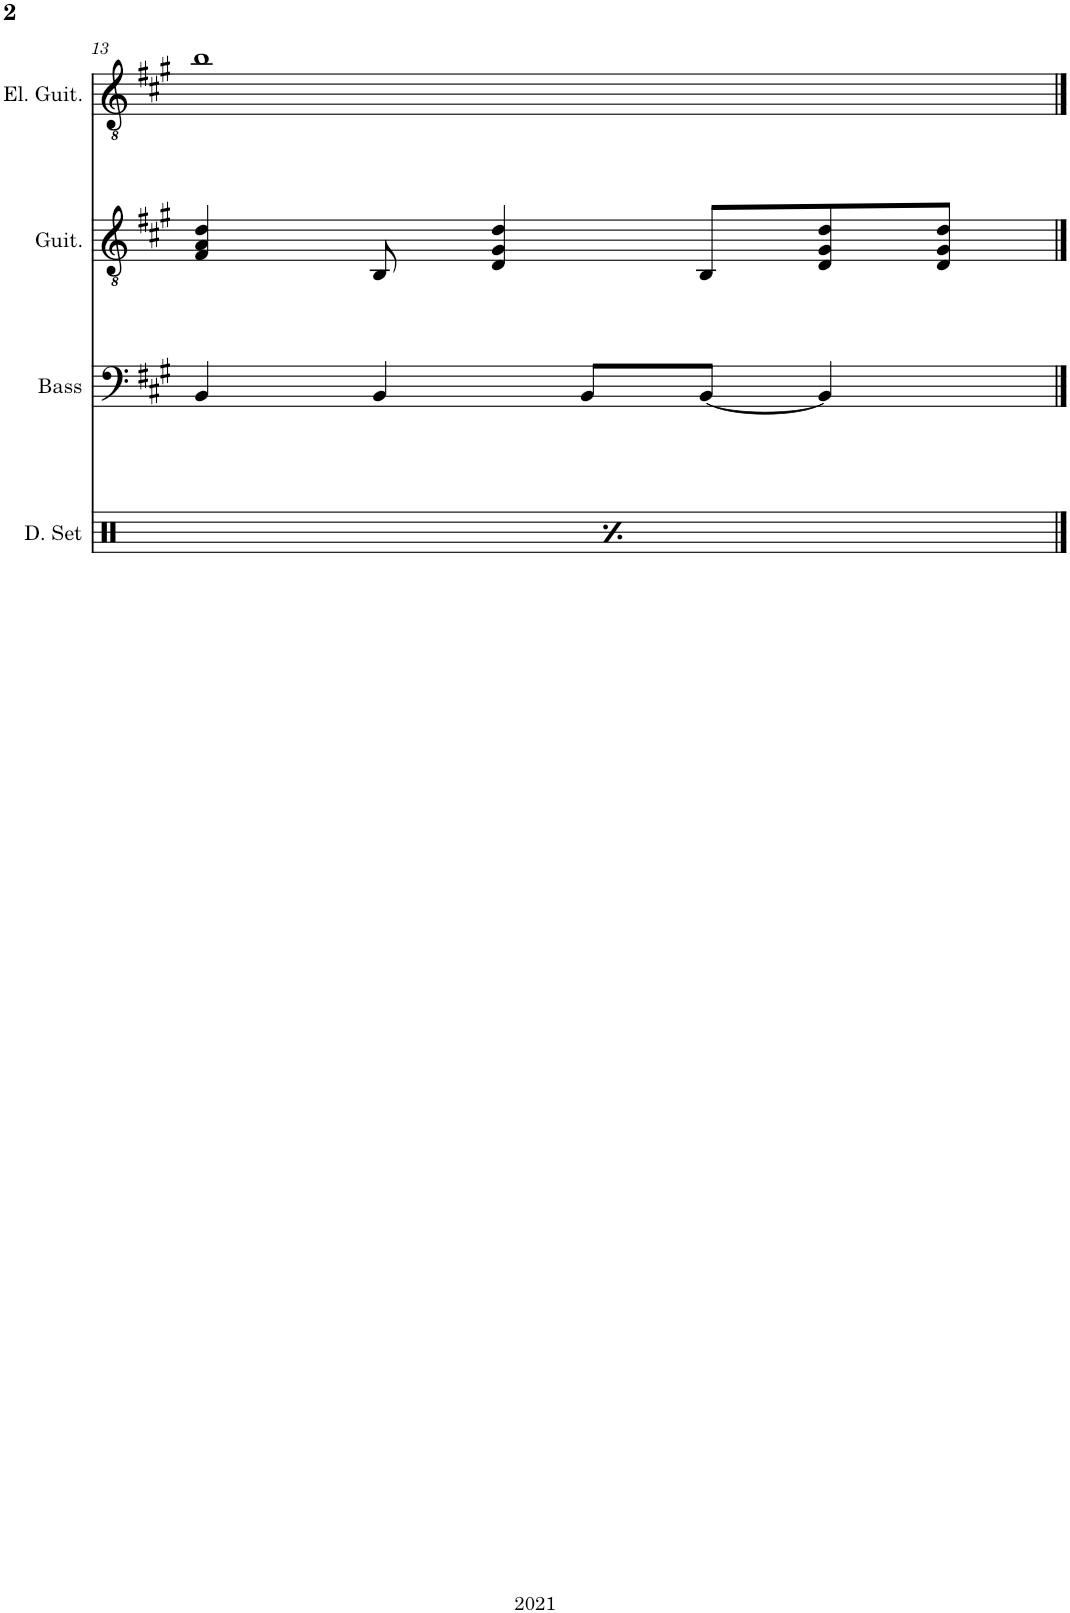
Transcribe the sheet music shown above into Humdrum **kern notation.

**kern	**kern	**kern	**kern
*part4	*part3	*part2	*part1
*staff4	*staff3	*staff2	*staff1
*I"Drumset	*I"Acoustic Bass	*I"Classical Guitar	*I"Electric Guitar
*I'D. Set	*I'Bass	*I'Guit.	*I'El. Guit.
!!LO:PB:g=z
*clefX	*clefF4	*clefGv2	*clefGv2
*	*Trd7c12	*	*
*k[]	*k[f#c#g#]	*k[f#c#g#]	*k[f#c#g#]
*M4/4	*M4/4	*M4/4	*M4/4
=13	=13	=13	=13
4Rgg/	4BB/	4F#/ 4A/ 4d/	1b
4Rgg/	4BB/	8BB/	.
.	.	4D/ 4G#/ 4d/	.
4Rgg/	8BB/L	.	.
.	[8BB/J	8BB/L	.
4Rgg/	4BB/]	8D/ 8G#/ 8d/	.
.	.	8D/ 8G#/ 8d/J	.
==	==	==	==
*-	*-	*-	*-
